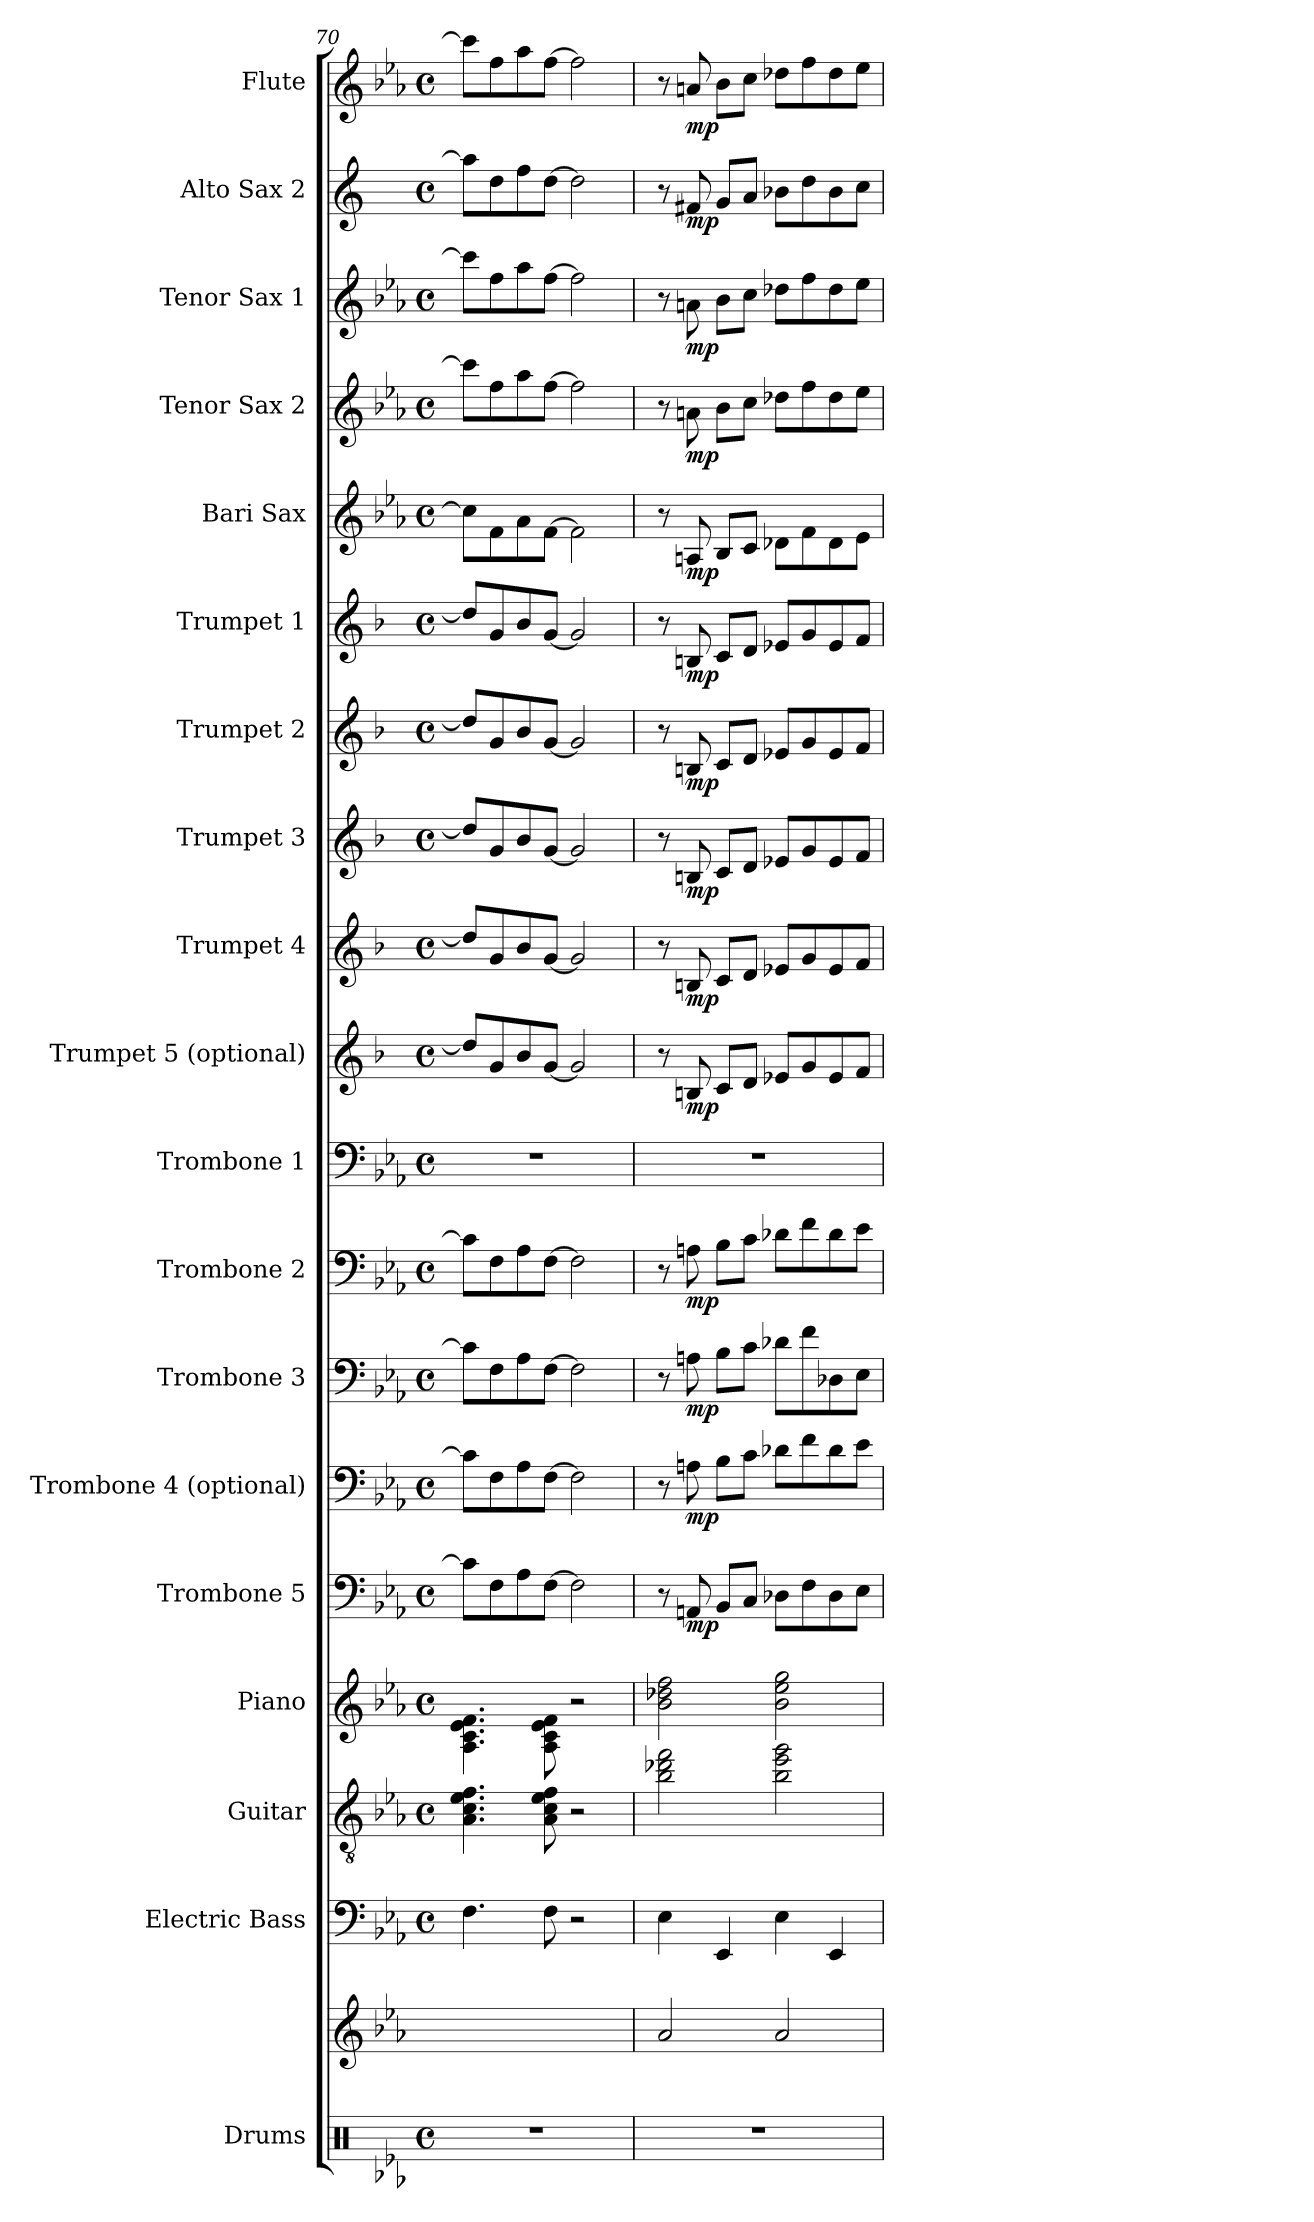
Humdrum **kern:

**kern	**kern	**kern	**kern	**kern	**kern	**dynam	**kern	**dynam	**kern	**dynam	**kern	**dynam	**kern	**kern	**dynam	**kern	**dynam	**kern	**dynam	**kern	**dynam	**kern	**dynam	**kern	**dynam	**kern	**dynam	**kern	**dynam	**kern	**dynam	**kern	**dynam
*part20	*part19	*part18	*part17	*part16	*part15	*part15	*part14	*part14	*part13	*part13	*part12	*part12	*part11	*part10	*part10	*part9	*part9	*part8	*part8	*part7	*part7	*part6	*part6	*part5	*part5	*part4	*part4	*part3	*part3	*part2	*part2	*part1	*part1
*staff20	*staff19	*staff18	*staff17	*staff16	*staff15	*staff15	*staff14	*staff14	*staff13	*staff13	*staff12	*staff12	*staff11	*staff10	*staff10	*staff9	*staff9	*staff8	*staff8	*staff7	*staff7	*staff6	*staff6	*staff5	*staff5	*staff4	*staff4	*staff3	*staff3	*staff2	*staff2	*staff1	*staff1
*I"Drums	*	*I"Electric Bass	*I"Guitar	*I"Piano	*I"Trombone 5	*	*I"Trombone 4 (optional)	*	*I"Trombone 3	*	*I"Trombone 2	*	*I"Trombone 1	*I"Trumpet 5 (optional)	*	*I"Trumpet 4	*	*I"Trumpet 3	*	*I"Trumpet 2	*	*I"Trumpet 1	*	*I"Bari Sax	*	*I"Tenor Sax 2	*	*I"Tenor Sax 1	*	*I"Alto Sax 2	*	*I"Flute	*
*	*	*	*	*I'Pno	*I'Trb	*	*I'Trb	*	*I'Trb	*	*I'Trb	*	*I'Trb	*I'Tpt	*	*I'Tpt	*	*I'Tpt	*	*I'Tpt	*	*I'Tpt	*	*	*	*I'T Sax	*	*I'T Sax	*	*I'A Sax	*	*I'Fl	*
*clefX	*clefG2	*clefF4	*clefGv2	*clefG2	*clefF4	*	*clefF4	*	*clefF4	*	*clefF4	*	*clefF4	*clefG2	*	*clefG2	*	*clefG2	*	*clefG2	*	*clefG2	*	*clefG2	*	*clefG2	*	*clefG2	*	*clefG2	*	*clefG2	*
*	*	*ITrd7c12	*	*	*	*	*	*	*	*	*	*	*	*ITrd1c2	*	*ITrd1c2	*	*ITrd1c2	*	*ITrd1c2	*	*ITrd1c2	*	*ITrd12c21	*	*ITrd8c14	*	*ITrd8c14	*	*ITrd5c9	*	*	*
*k[b-e-a-]	*k[b-e-a-]	*k[b-e-a-]	*k[b-e-a-]	*k[b-e-a-]	*k[b-e-a-]	*	*k[b-e-a-]	*	*k[b-e-a-]	*	*k[b-e-a-]	*	*k[b-e-a-]	*k[b-e-a-]	*	*k[b-e-a-]	*	*k[b-e-a-]	*	*k[b-e-a-]	*	*k[b-e-a-]	*	*k[b-e-a-]	*	*k[b-e-a-]	*	*k[b-e-a-]	*	*k[b-e-a-]	*	*k[b-e-a-]	*
*E-:	*E-:	*E-:	*E-:	*E-:	*E-:	*	*E-:	*	*E-:	*	*E-:	*	*E-:	*E-:	*	*E-:	*	*E-:	*	*E-:	*	*E-:	*	*E-:	*	*E-:	*	*E-:	*	*E-:	*	*E-:	*
*M4/4	*	*M4/4	*M4/4	*M4/4	*M4/4	*	*M4/4	*	*M4/4	*	*M4/4	*	*M4/4	*M4/4	*	*M4/4	*	*M4/4	*	*M4/4	*	*M4/4	*	*M4/4	*	*M4/4	*	*M4/4	*	*M4/4	*	*M4/4	*
*met(c)	*	*met(c)	*met(c)	*met(c)	*met(c)	*	*met(c)	*	*met(c)	*	*met(c)	*	*met(c)	*met(c)	*	*met(c)	*	*met(c)	*	*met(c)	*	*met(c)	*	*met(c)	*	*met(c)	*	*met(c)	*	*met(c)	*	*met(c)	*
=70	=70	=70	=70	=70	=70	=70	=70	=70	=70	=70	=70	=70	=70	=70	=70	=70	=70	=70	=70	=70	=70	=70	=70	=70	=70	=70	=70	=70	=70	=70	=70	=70	=70
1r	1ryy	4.FF\	4.A-\ 4.c\ 4.e-\ 4.f\	4.A-\ 4.c\ 4.e-\ 4.f\	8c\L]	.	8c\L]	.	8c\L]	.	8c\L]	.	1r	8cc/L]	.	8cc/L]	.	8cc/L]	.	8cc/L]	.	8cc/L]	.	8c\L]	.	8cc\L]	.	8cc\L]	.	8cc\L]	.	8ccc\L]	.
.	.	.	.	.	8F\	.	8F\	.	8F\	.	8F\	.	.	8f/	.	8f/	.	8f/	.	8f/	.	8f/	.	8F\	.	8f\	.	8f\	.	8f\	.	8ff\	.
.	.	.	.	.	8A-\	.	8A-\	.	8A-\	.	8A-\	.	.	8a-/	.	8a-/	.	8a-/	.	8a-/	.	8a-/	.	8A-\	.	8a-\	.	8a-\	.	8a-\	.	8aa-\	.
.	.	8FF\	8A-\ 8c\ 8e-\ 8f\	8A-\ 8c\ 8e-\ 8f\	[8F\J	.	[8F\J	.	[8F\J	.	[8F\J	.	.	[8f/J	.	[8f/J	.	[8f/J	.	[8f/J	.	[8f/J	.	[8F\J	.	[8f\J	.	[8f\J	.	[8f\J	.	[8ff\J	.
.	.	2r	2r	2r	2F\]	.	2F\]	.	2F\]	.	2F\]	.	.	2f/]	.	2f/]	.	2f/]	.	2f/]	.	2f/]	.	2F\]	.	2f\]	.	2f\]	.	2f\]	.	2ff\]	.
=71	=71	=71	=71	=71	=71	=71	=71	=71	=71	=71	=71	=71	=71	=71	=71	=71	=71	=71	=71	=71	=71	=71	=71	=71	=71	=71	=71	=71	=71	=71	=71	=71	=71
1r	2a-/	4EE-\	2b-\ 2dd-\ 2ff\	2b-\ 2dd-\ 2ff\	8r	.	8r	.	8r	.	8r	.	1r	8r	.	8r	.	8r	.	8r	.	8r	.	8r	.	8r	.	8r	.	8r	.	8r	.
!	!	!	!	!	!	!LO:DY:b	!	!LO:DY:b	!	!LO:DY:b	!	!LO:DY:b	!	!	!LO:DY:b	!	!LO:DY:b	!	!LO:DY:b	!	!LO:DY:b	!	!LO:DY:b	!	!LO:DY:b	!	!LO:DY:b	!	!LO:DY:b	!	!LO:DY:b	!	!LO:DY:b
.	.	.	.	.	8AAn/	mp	8An\	mp	8An\	mp	8An\	mp	.	8An/	mp	8An/	mp	8An/	mp	8An/	mp	8An/	mp	8AAn/	mp	8An\	mp	8An\	mp	8An/	mp	8an/	mp
.	.	4EEE-/	.	.	8BB-/L	.	8B-\L	.	8B-\L	.	8B-\L	.	.	8B-/L	.	8B-/L	.	8B-/L	.	8B-/L	.	8B-/L	.	8BB-/L	.	8B-\L	.	8B-\L	.	8B-/L	.	8b-\L	.
.	.	.	.	.	8C/J	.	8c\J	.	8c\J	.	8c\J	.	.	8c/J	.	8c/J	.	8c/J	.	8c/J	.	8c/J	.	8C/J	.	8c\J	.	8c\J	.	8c/J	.	8cc\J	.
.	2a-/	4EE-\	2b-\ 2ee-\ 2gg\	2b-\ 2ee-\ 2gg\	8D-X\L	.	8d-X\L	.	8d-X\L	.	8d-X\L	.	.	8d-X/L	.	8d-X/L	.	8d-X/L	.	8d-X/L	.	8d-X/L	.	8D-X\L	.	8d-X\L	.	8d-X\L	.	8d-X\L	.	8dd-X\L	.
.	.	.	.	.	8F\	.	8f\	.	8f\	.	8f\	.	.	8f/	.	8f/	.	8f/	.	8f/	.	8f/	.	8F\	.	8f\	.	8f\	.	8f\	.	8ff\	.
.	.	4EEE-/	.	.	8D-\	.	8d-\	.	8D-X\	.	8d-\	.	.	8d-/	.	8d-/	.	8d-/	.	8d-/	.	8d-/	.	8D-\	.	8d-\	.	8d-\	.	8d-\	.	8dd-\	.
.	.	.	.	.	8E-\J	.	8e-\J	.	8E-\J	.	8e-\J	.	.	8e-/J	.	8e-/J	.	8e-/J	.	8e-/J	.	8e-/J	.	8E-\J	.	8e-\J	.	8e-\J	.	8e-\J	.	8ee-\J	.
=	=	=	=	=	=	=	=	=	=	=	=	=	=	=	=	=	=	=	=	=	=	=	=	=	=	=	=	=	=	=	=	=	=
*-	*-	*-	*-	*-	*-	*-	*-	*-	*-	*-	*-	*-	*-	*-	*-	*-	*-	*-	*-	*-	*-	*-	*-	*-	*-	*-	*-	*-	*-	*-	*-	*-	*-
